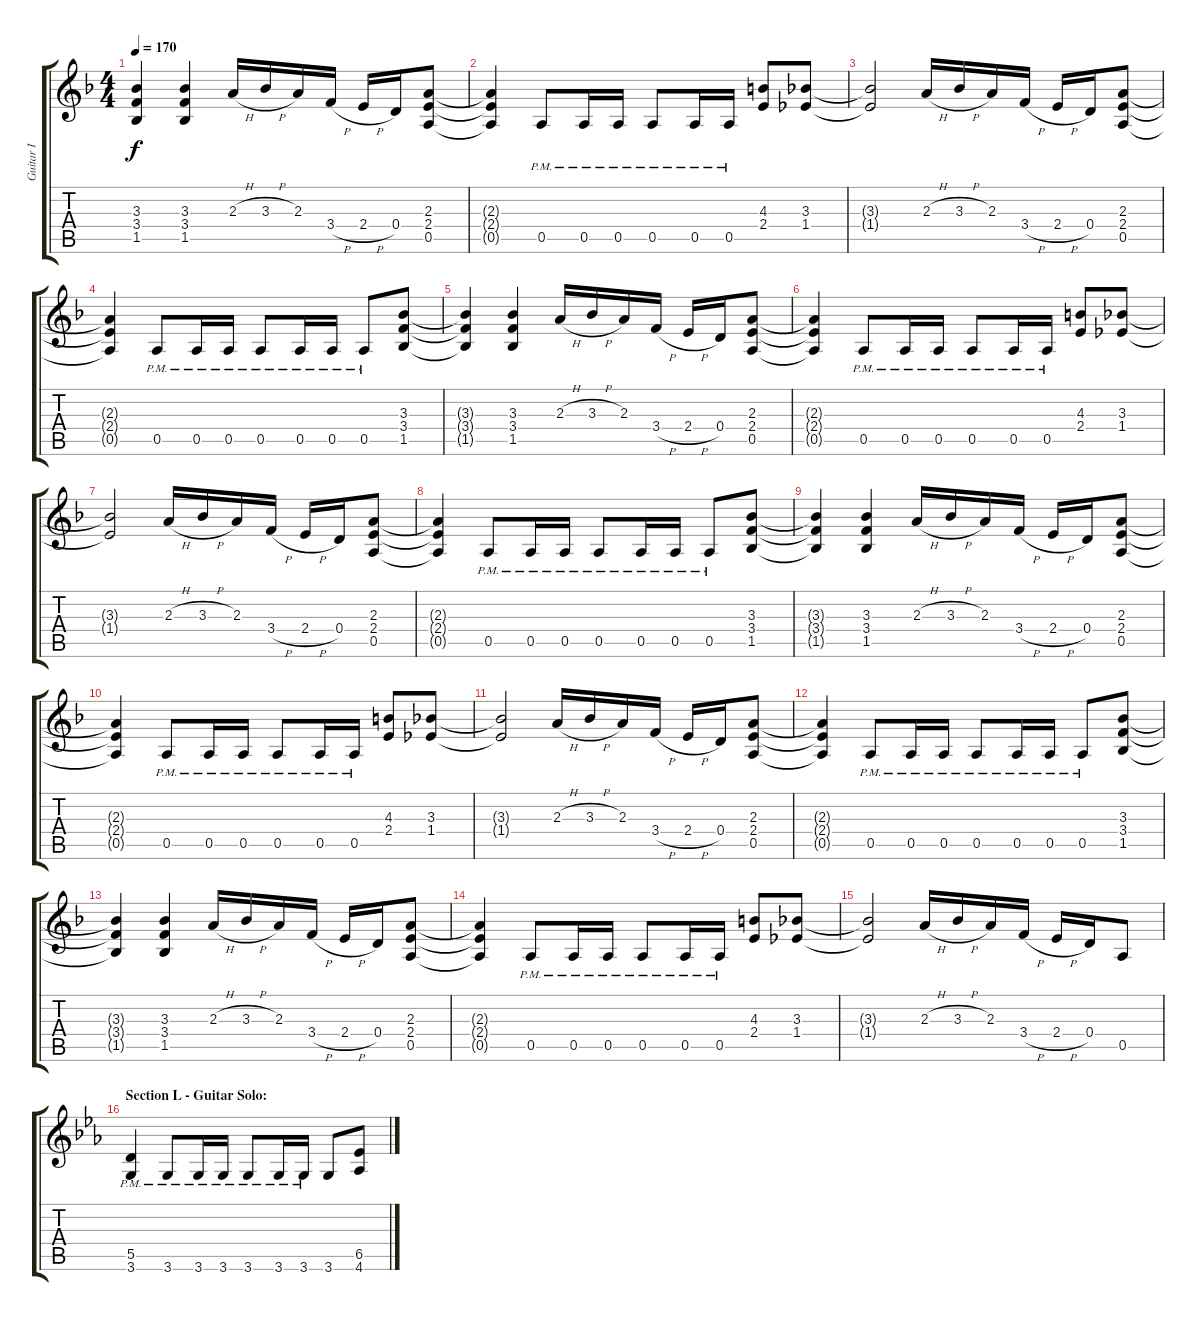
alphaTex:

\track ("Guitar I" "Guitar I") {instrument overdrivenguitar}
\staff {score tabs}
\tuning (E4 B3 G3 D3 A2 E2) {hide}
\ts (4 4)
\tempo 170
\clef g2
\ks f
(3.3{t} 3.4{t} 1.5{t}).4{dy f} (3.3 3.4 1.5).4 2.3{h}.16 3.3{h}.16 2.3.16 3.4{h}.16 2.4{h}.16 0.4.16 (2.3 2.4 0.5).8 |
(2.3{t} 2.4{t} 0.5{t}).4 0.5{pm}.8 0.5{pm}.16 0.5{pm}.16 0.5{pm}.8 0.5{pm}.16 0.5{pm}.16 (4.3 2.4).8 (3.3 1.4).8 |
(3.3{t} 1.4{t}).2 2.3{h}.16 3.3{h}.16 2.3.16 3.4{h}.16 2.4{h}.16 0.4.16 (2.3 2.4 0.5).8 |
(2.3{t} 2.4{t} 0.5{t}).4 0.5{pm}.8 0.5{pm}.16 0.5{pm}.16 0.5{pm}.8 0.5{pm}.16 0.5{pm}.16 0.5{pm}.8 (3.3 3.4 1.5).8 |
(3.3{t} 3.4{t} 1.5{t}).4 (3.3 3.4 1.5).4 2.3{h}.16 3.3{h}.16 2.3.16 3.4{h}.16 2.4{h}.16 0.4.16 (2.3 2.4 0.5).8 |
(2.3{t} 2.4{t} 0.5{t}).4 0.5{pm}.8 0.5{pm}.16 0.5{pm}.16 0.5{pm}.8 0.5{pm}.16 0.5{pm}.16 (4.3 2.4).8 (3.3 1.4).8 |
(3.3{t} 1.4{t}).2 2.3{h}.16 3.3{h}.16 2.3.16 3.4{h}.16 2.4{h}.16 0.4.16 (2.3 2.4 0.5).8 |
(2.3{t} 2.4{t} 0.5{t}).4 0.5{pm}.8 0.5{pm}.16 0.5{pm}.16 0.5{pm}.8 0.5{pm}.16 0.5{pm}.16 0.5{pm}.8 (3.3 3.4 1.5).8 |
(3.3{t} 3.4{t} 1.5{t}).4 (3.3 3.4 1.5).4 2.3{h}.16 3.3{h}.16 2.3.16 3.4{h}.16 2.4{h}.16 0.4.16 (2.3 2.4 0.5).8 |
(2.3{t} 2.4{t} 0.5{t}).4 0.5{pm}.8 0.5{pm}.16 0.5{pm}.16 0.5{pm}.8 0.5{pm}.16 0.5{pm}.16 (4.3 2.4).8 (3.3 1.4).8 |
(3.3{t} 1.4{t}).2 2.3{h}.16 3.3{h}.16 2.3.16 3.4{h}.16 2.4{h}.16 0.4.16 (2.3 2.4 0.5).8 |
(2.3{t} 2.4{t} 0.5{t}).4 0.5{pm}.8 0.5{pm}.16 0.5{pm}.16 0.5{pm}.8 0.5{pm}.16 0.5{pm}.16 0.5{pm}.8 (3.3 3.4 1.5).8 |
(3.3{t} 3.4{t} 1.5{t}).4 (3.3 3.4 1.5).4 2.3{h}.16 3.3{h}.16 2.3.16 3.4{h}.16 2.4{h}.16 0.4.16 (2.3 2.4 0.5).8 |
(2.3{t} 2.4{t} 0.5{t}).4 0.5{pm}.8 0.5{pm}.16 0.5{pm}.16 0.5{pm}.8 0.5{pm}.16 0.5{pm}.16 (4.3 2.4).8 (3.3 1.4).8 |
(3.3{t} 1.4{t}).2 2.3{h}.16 3.3{h}.16 2.3.16 3.4{h}.16 2.4{h}.16 0.4.16 0.5.8 |
\section ("" "Section L - Guitar Solo:")
\ks eb
(5.5{pm} 3.6{pm}).4{volume 11 balance 8 instrument overdrivenguitar} 3.6{pm}.8 3.6{pm}.16 3.6{pm}.16 3.6{pm}.8 3.6{pm}.16 3.6{pm}.16 3.6.8 (6.5 4.6).8
